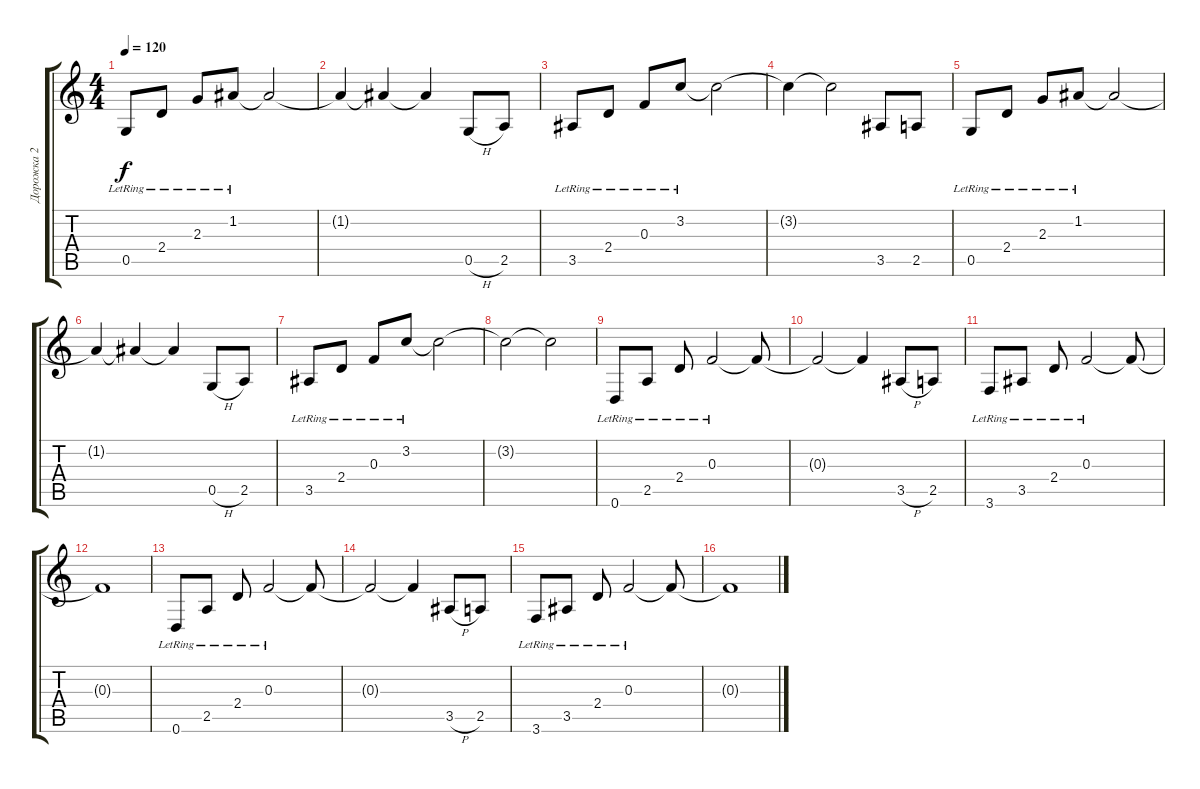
\track ("Дорожка 2" "Дорожка 2") {instrument acousticguitarsteel}
\staff {score tabs}
\tuning (D4 A3 F3 C3 G2 D2) {hide}
\ts (4 4)
\tempo 120
\clef g2
\ks c
0.5{lr}.8{dy f} 2.4{lr}.8 2.3{lr}.8 1.2{lr}.8 1.2{t}.2 |
1.2{t}.4 1.2{t}.4 1.2{t}.4 0.5{h}.8 2.5.8 |
3.5{lr}.8 2.4{lr}.8 0.3{lr}.8 3.2{lr}.8 3.2{t}.2 |
3.2{t}.4 3.2{t}.2 3.5.8 2.5.8 |
0.5{lr}.8 2.4{lr}.8 2.3{lr}.8 1.2{lr}.8 1.2{t}.2 |
1.2{t}.4 1.2{t}.4 1.2{t}.4 0.5{h}.8 2.5.8 |
3.5{lr}.8 2.4{lr}.8 0.3{lr}.8 3.2{lr}.8 3.2{t}.2 |
3.2{t}.2 3.2{t}.2 |
0.6{lr}.8 2.5{lr}.8 2.4{lr}.8 0.3{lr}.2 0.3{t}.8 |
0.3{t}.2 0.3{t}.4 3.5{h}.8 2.5.8 |
3.6{lr}.8 3.5{lr}.8 2.4{lr}.8 0.3{lr}.2 0.3{t}.8 |
0.3{t}.1 |
0.6{lr}.8 2.5{lr}.8 2.4{lr}.8 0.3{lr}.2 0.3{t}.8 |
0.3{t}.2 0.3{t}.4 3.5{h}.8 2.5.8 |
3.6{lr}.8 3.5{lr}.8 2.4{lr}.8 0.3{lr}.2 0.3{t}.8 |
0.3{t}.1
